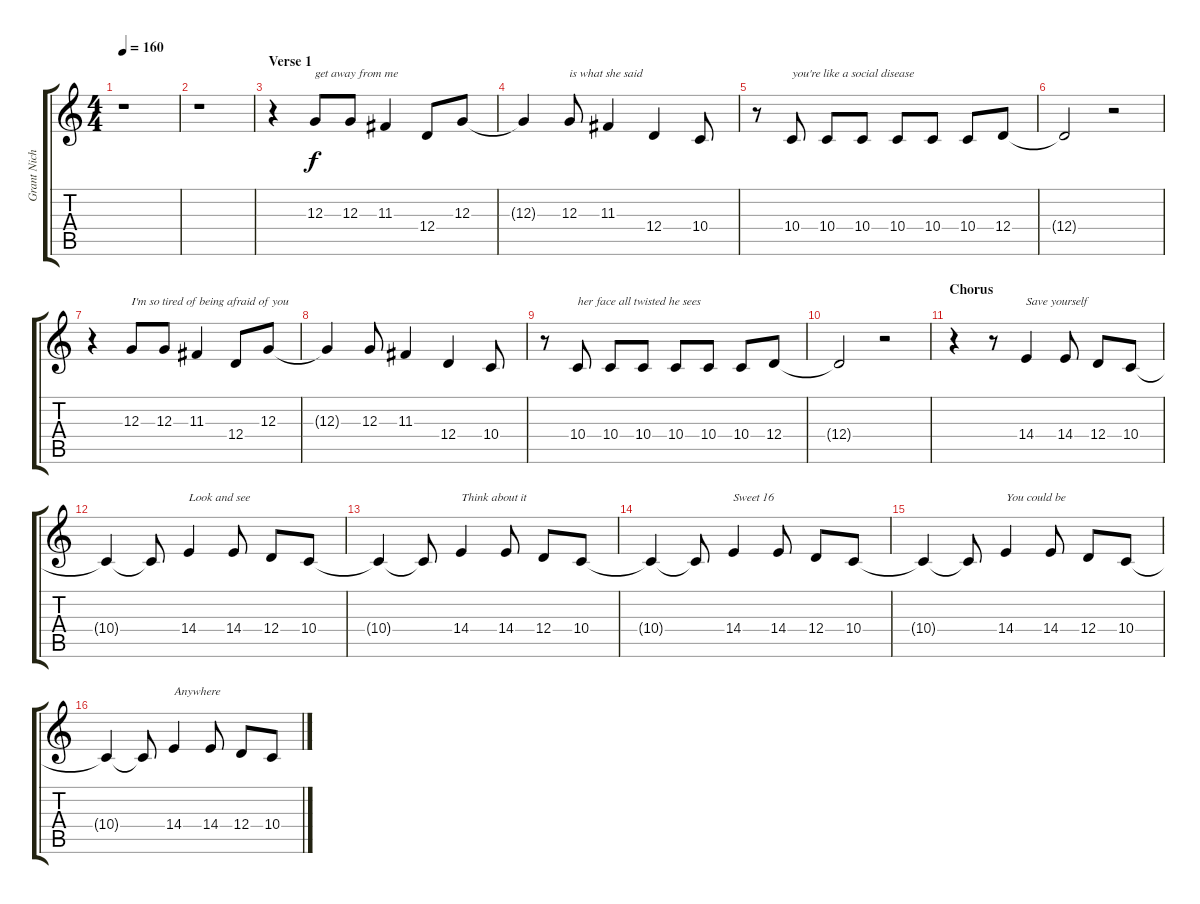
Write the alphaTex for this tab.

\track ("Grant Nicholas (Vocals)" "Grant Nich") {instrument clarinet}
\staff {score tabs}
\tuning (E4 B3 G3 D3 A2 E2) {hide}
\ts (4 4)
\tempo 160
\clef g2
\ks c
r.1{dy f} |
r.1 |
\section ("" "Verse 1")
r.4 12.3.8{txt "get away from me"} 12.3.8 11.3.4 12.4.8 12.3.8 |
12.3{t}.4 12.3.8{txt "is what she said"} 11.3.4 12.4.4 10.4.8 |
r.8 10.4.8{txt "you're like a social disease"} 10.4.8 10.4.8 10.4.8 10.4.8 10.4.8 12.4.8 |
12.4{t}.2 r.2 |
r.4 12.3.8{txt "I'm so tired of being afraid of you"} 12.3.8 11.3.4 12.4.8 12.3.8 |
12.3{t}.4 12.3.8 11.3.4 12.4.4 10.4.8 |
r.8 10.4.8{txt "her face all twisted he sees"} 10.4.8 10.4.8 10.4.8 10.4.8 10.4.8 12.4.8 |
12.4{t}.2 r.2 |
\section ("" "Chorus")
r.4 r.8 14.4.4{txt "Save yourself"} 14.4.8 12.4.8 10.4.8 |
10.4{t}.4 10.4{t}.8 14.4.4{txt "Look and see"} 14.4.8 12.4.8 10.4.8 |
10.4{t}.4 10.4{t}.8 14.4.4{txt "Think about it"} 14.4.8 12.4.8 10.4.8 |
10.4{t}.4 10.4{t}.8 14.4.4{txt "Sweet 16"} 14.4.8 12.4.8 10.4.8 |
10.4{t}.4 10.4{t}.8 14.4.4{txt "You could be"} 14.4.8 12.4.8 10.4.8 |
10.4{t}.4 10.4{t}.8 14.4.4{txt "Anywhere"} 14.4.8 12.4.8 10.4.8
